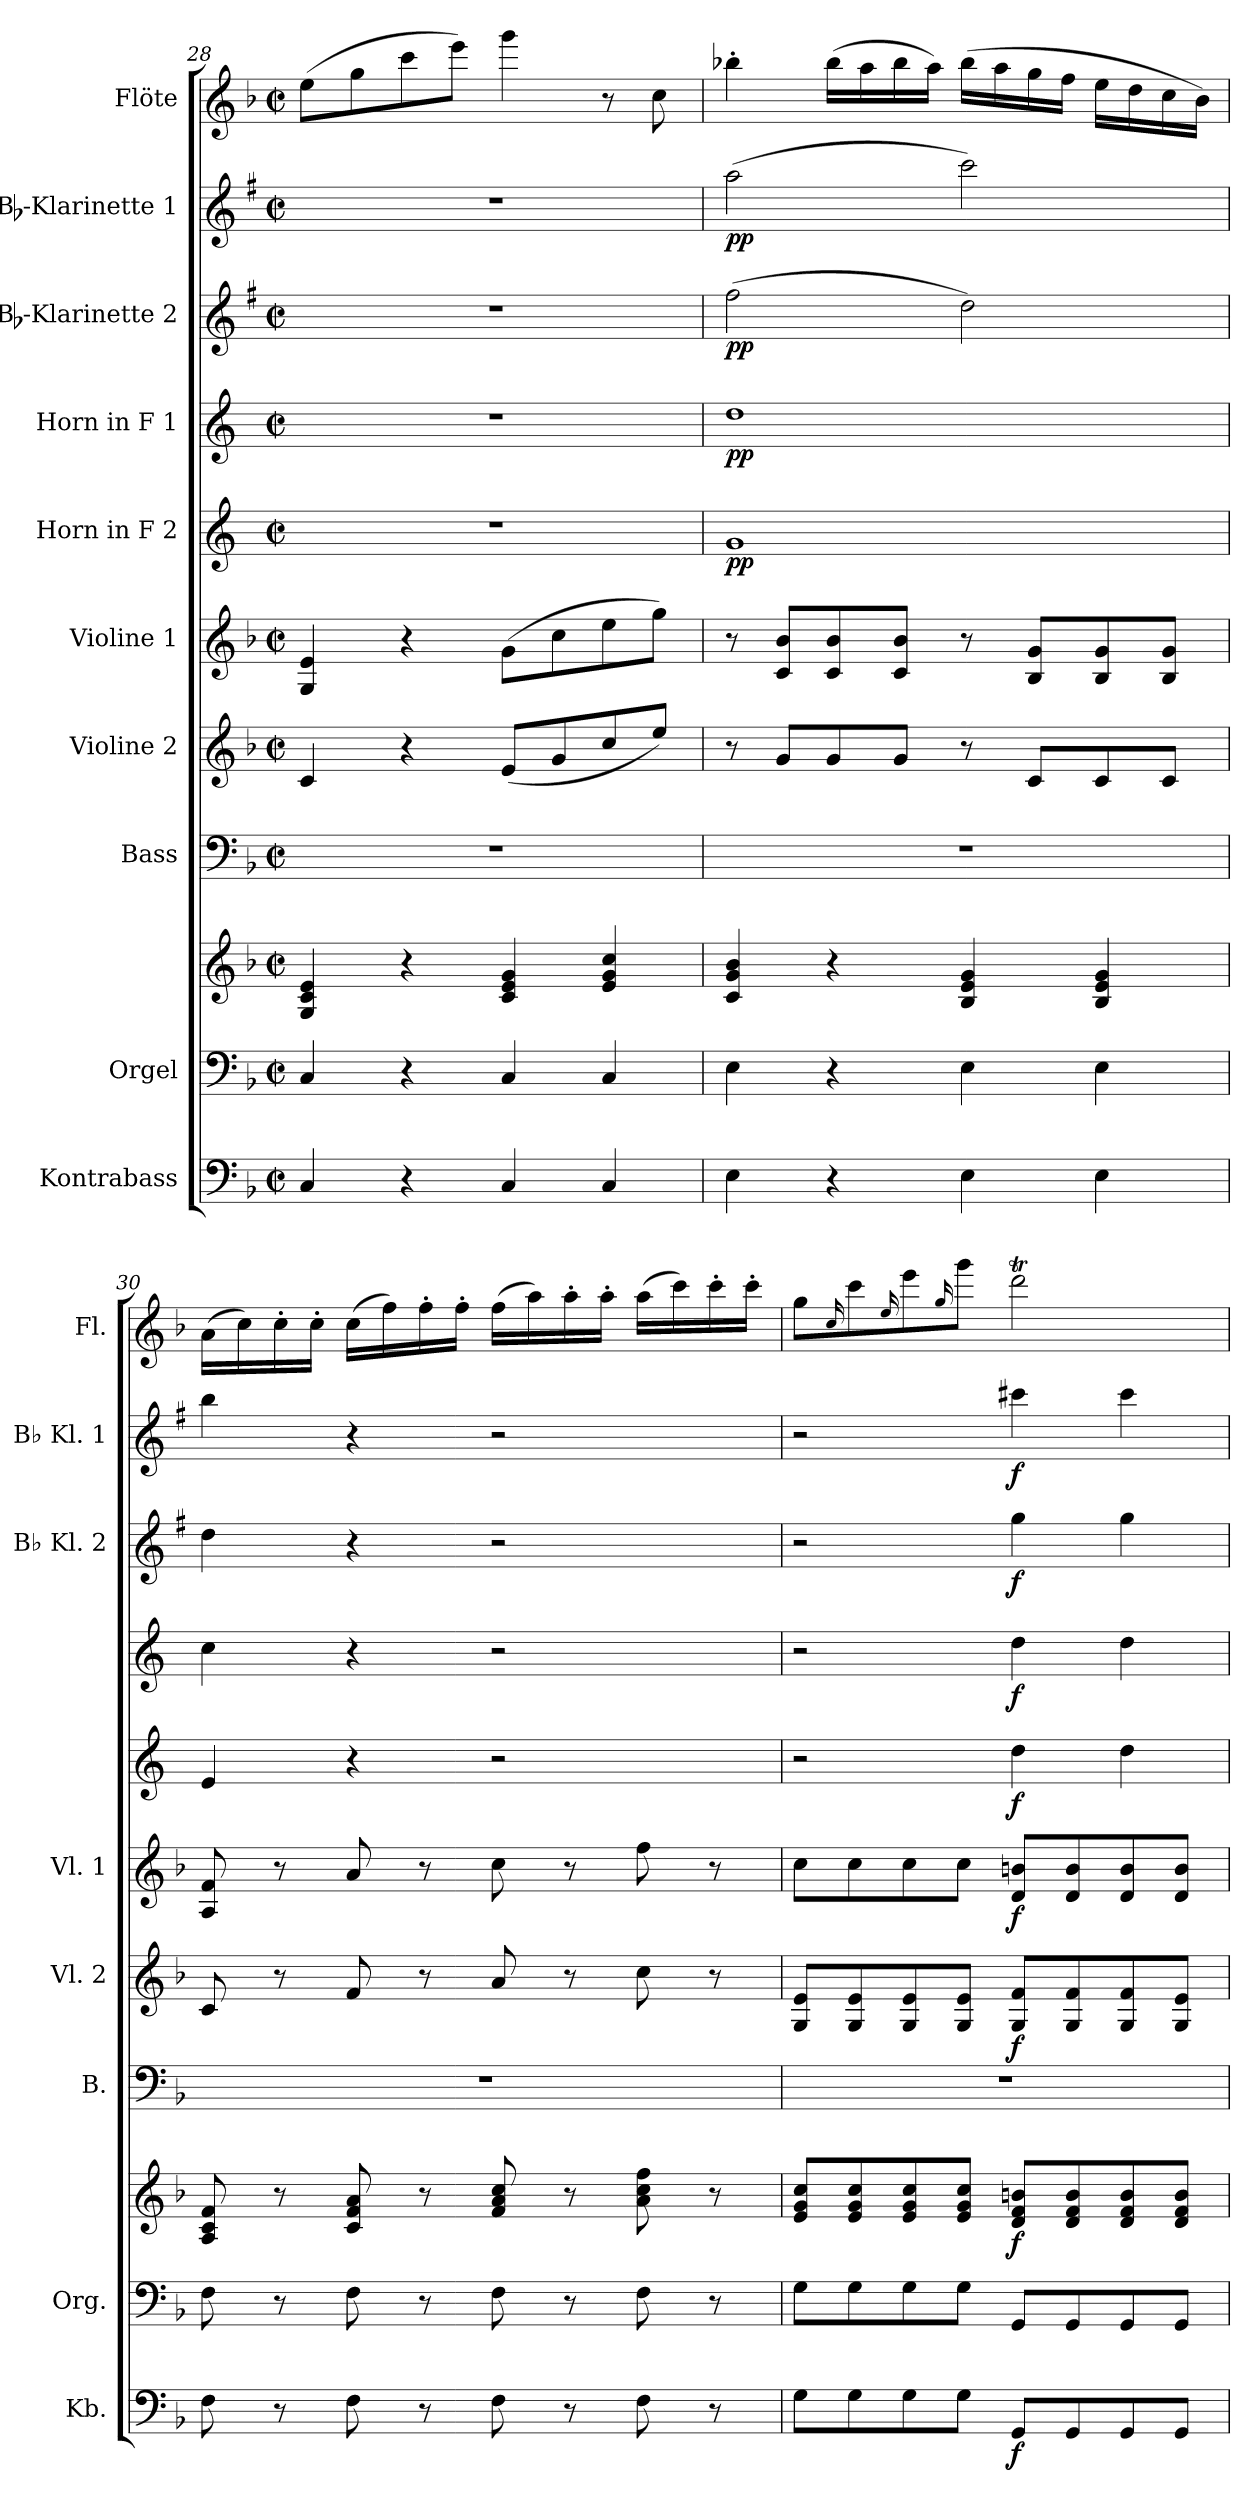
**kern	**dynam	**kern	**kern	**dynam	**kern	**kern	**dynam	**kern	**dynam	**kern	**dynam	**kern	**dynam	**kern	**dynam	**kern	**dynam	**kern
*part10	*part10	*part9	*part9	*part9	*part8	*part7	*part7	*part6	*part6	*part5	*part5	*part4	*part4	*part3	*part3	*part2	*part2	*part1
*staff11	*staff11	*staff10	*staff9	*staff9/10	*staff8	*staff7	*staff7	*staff6	*staff6	*staff5	*staff5	*staff4	*staff4	*staff3	*staff3	*staff2	*staff2	*staff1
*I"Kontrabass	*	*I"Orgel	*	*	*I"Bass	*I"Violine 2	*	*I"Violine 1	*	*I"Horn in F 2	*	*I"Horn in F 1	*	*I"Bb-Klarinette 2	*	*I"Bb-Klarinette 1	*	*I"Flöte
*I'Kb.	*	*I'Org.	*	*	*I'B.	*I'Vl. 2	*	*I'Vl. 1	*	*	*	*	*	*I'Bb Kl. 2	*	*I'Bb Kl. 1	*	*I'Fl.
*clefF4	*	*clefF4	*clefG2	*	*clefF4	*clefG2	*	*clefG2	*	*clefG2	*	*clefG2	*	*clefG2	*	*clefG2	*	*clefG2
*ITrd7c12	*	*	*	*	*	*	*	*	*	*ITrd4c7	*	*ITrd4c7	*	*ITrd1c2	*	*ITrd1c2	*	*
*k[b-]	*	*k[b-]	*k[b-]	*	*k[b-]	*k[b-]	*	*k[b-]	*	*k[b-]	*	*k[b-]	*	*k[b-]	*	*k[b-]	*	*k[b-]
*F:	*	*F:	*F:	*	*F:	*F:	*	*F:	*	*F:	*	*F:	*	*F:	*	*F:	*	*F:
*M2/2	*	*M2/2	*M2/2	*	*M2/2	*M2/2	*	*M2/2	*	*M2/2	*	*M2/2	*	*M2/2	*	*M2/2	*	*M2/2
*met(c|)	*	*met(c|)	*met(c|)	*	*met(c|)	*met(c|)	*	*met(c|)	*	*met(c|)	*	*met(c|)	*	*met(c|)	*	*met(c|)	*	*met(c|)
=28	=28	=28	=28	=28	=28	=28	=28	=28	=28	=28	=28	=28	=28	=28	=28	=28	=28	=28
4CC/	.	4C/	4G/ 4c/ 4e/	.	1r	4c/	.	4G/ 4e/	.	1r	.	1r	.	1r	.	1r	.	(>8ee\L
.	.	.	.	.	.	.	.	.	.	.	.	.	.	.	.	.	.	8gg\
4r	.	4r	4r	.	.	4r	.	4r	.	.	.	.	.	.	.	.	.	8ccc\
.	.	.	.	.	.	.	.	.	.	.	.	.	.	.	.	.	.	8eee\J)
4CC/	.	4C/	4c/ 4e/ 4g/	.	.	(<8e/L	.	(>8g\L	.	.	.	.	.	.	.	.	.	4ggg\
.	.	.	.	.	.	8g/	.	8cc\	.	.	.	.	.	.	.	.	.	.
4CC/	.	4C/	4e/ 4g/ 4cc/	.	.	8cc/	.	8ee\	.	.	.	.	.	.	.	.	.	8r
.	.	.	.	.	.	8ee/J)	.	8gg\J)	.	.	.	.	.	.	.	.	.	8cc\
=29	=29	=29	=29	=29	=29	=29	=29	=29	=29	=29	=29	=29	=29	=29	=29	=29	=29	=29
!	!	!	!	!	!	!	!	!	!	!	!LO:DY:b	!	!LO:DY:b	!	!LO:DY:b	!	!LO:DY:b	!
4EE\	.	4E\	4c/ 4g/ 4b-/	.	1r	8r	.	8r	.	1c	pp	1g	pp	(>2ee\	pp	(>2gg\	pp	4bb-X'>\
.	.	.	.	.	.	8g/L	.	8c/ 8b-/L	.	.	.	.	.	.	.	.	.	.
4r	.	4r	4r	.	.	8g/	.	8c/ 8b-/	.	.	.	.	.	.	.	.	.	(>16bb-\LL
.	.	.	.	.	.	.	.	.	.	.	.	.	.	.	.	.	.	16aa\
.	.	.	.	.	.	8g/J	.	8c/ 8b-/J	.	.	.	.	.	.	.	.	.	16bb-\
.	.	.	.	.	.	.	.	.	.	.	.	.	.	.	.	.	.	16aa\JJ)
4EE\	.	4E\	4B-/ 4e/ 4g/	.	.	8r	.	8r	.	.	.	.	.	2cc\)	.	2bb-\)	.	(>16bb-\LL
.	.	.	.	.	.	.	.	.	.	.	.	.	.	.	.	.	.	16aa\
.	.	.	.	.	.	8c/L	.	8B-/ 8g/L	.	.	.	.	.	.	.	.	.	16gg\
.	.	.	.	.	.	.	.	.	.	.	.	.	.	.	.	.	.	16ff\JJ
4EE\	.	4E\	4B-/ 4e/ 4g/	.	.	8c/	.	8B-/ 8g/	.	.	.	.	.	.	.	.	.	16ee\LL
.	.	.	.	.	.	.	.	.	.	.	.	.	.	.	.	.	.	16dd\
.	.	.	.	.	.	8c/J	.	8B-/ 8g/J	.	.	.	.	.	.	.	.	.	16cc\
.	.	.	.	.	.	.	.	.	.	.	.	.	.	.	.	.	.	16b-\JJ)
=30	=30	=30	=30	=30	=30	=30	=30	=30	=30	=30	=30	=30	=30	=30	=30	=30	=30	=30
8FF\	.	8F\	8A/ 8c/ 8f/	.	1r	8c/	.	8A/ 8f/	.	4A/	.	4f\	.	4cc\	.	4aa\	.	(>16a\LL
.	.	.	.	.	.	.	.	.	.	.	.	.	.	.	.	.	.	16cc\)
8r	.	8r	8r	.	.	8r	.	8r	.	.	.	.	.	.	.	.	.	16cc'>\
.	.	.	.	.	.	.	.	.	.	.	.	.	.	.	.	.	.	16cc'>\JJ
8FF\	.	8F\	8c/ 8f/ 8a/	.	.	8f/	.	8a/	.	4r	.	4r	.	4r	.	4r	.	(>16cc\LL
.	.	.	.	.	.	.	.	.	.	.	.	.	.	.	.	.	.	16ff\)
8r	.	8r	8r	.	.	8r	.	8r	.	.	.	.	.	.	.	.	.	16ff'>\
.	.	.	.	.	.	.	.	.	.	.	.	.	.	.	.	.	.	16ff'>\JJ
8FF\	.	8F\	8f/ 8a/ 8cc/	.	.	8a/	.	8cc\	.	2r	.	2r	.	2r	.	2r	.	(>16ff\LL
.	.	.	.	.	.	.	.	.	.	.	.	.	.	.	.	.	.	16aa\)
8r	.	8r	8r	.	.	8r	.	8r	.	.	.	.	.	.	.	.	.	16aa'>\
.	.	.	.	.	.	.	.	.	.	.	.	.	.	.	.	.	.	16aa'>\JJ
8FF\	.	8F\	8a\ 8cc\ 8ff\	.	.	8cc\	.	8ff\	.	.	.	.	.	.	.	.	.	(>16aa\LL
.	.	.	.	.	.	.	.	.	.	.	.	.	.	.	.	.	.	16ccc\)
8r	.	8r	8r	.	.	8r	.	8r	.	.	.	.	.	.	.	.	.	16ccc'>\
.	.	.	.	.	.	.	.	.	.	.	.	.	.	.	.	.	.	16ccc'>\JJ
!!LO:PB:g=z
=31	=31	=31	=31	=31	=31	=31	=31	=31	=31	=31	=31	=31	=31	=31	=31	=31	=31	=31
8GG\L	.	8G\L	8e/ 8g/ 8cc/L	.	1r	8G/ 8e/L	.	8cc\L	.	2r	.	2r	.	2r	.	2r	.	8gg\L
.	.	.	.	.	.	.	.	.	.	.	.	.	.	.	.	.	.	16qqcc/
8GG\	.	8G\	8e/ 8g/ 8cc/	.	.	8G/ 8e/	.	8cc\	.	.	.	.	.	.	.	.	.	8ccc\
.	.	.	.	.	.	.	.	.	.	.	.	.	.	.	.	.	.	16qqee/
8GG\	.	8G\	8e/ 8g/ 8cc/	.	.	8G/ 8e/	.	8cc\	.	.	.	.	.	.	.	.	.	8eee\
.	.	.	.	.	.	.	.	.	.	.	.	.	.	.	.	.	.	16qqgg/
8GG\J	.	8G\J	8e/ 8g/ 8cc/J	.	.	8G/ 8e/J	.	8cc\J	.	.	.	.	.	.	.	.	.	8ggg\J
!	!LO:DY:b	!	!	!LO:DY:b	!	!	!LO:DY:b	!	!LO:DY:b	!	!LO:DY:b	!	!LO:DY:b	!	!LO:DY:b	!	!LO:DY:b	!
8GGG/L	f	8GG/L	8d/ 8f/ 8bn/L	f	.	8G/ 8f/L	f	8d/ 8bn/L	f	4g\	f	4g\	f	4ff\	f	4bbn\	f	2dddT\
8GGG/	.	8GG/	8d/ 8f/ 8b/	.	.	8G/ 8f/	.	8d/ 8b/	.	.	.	.	.	.	.	.	.	.
8GGG/	.	8GG/	8d/ 8f/ 8b/	.	.	8G/ 8f/	.	8d/ 8b/	.	4g\	.	4g\	.	4ff\	.	4bb\	.	.
8GGG/J	.	8GG/J	8d/ 8f/ 8b/J	.	.	8G/ 8e/J	.	8d/ 8b/J	.	.	.	.	.	.	.	.	.	.
=	=	=	=	=	=	=	=	=	=	=	=	=	=	=	=	=	=	=
*-	*-	*-	*-	*-	*-	*-	*-	*-	*-	*-	*-	*-	*-	*-	*-	*-	*-	*-
